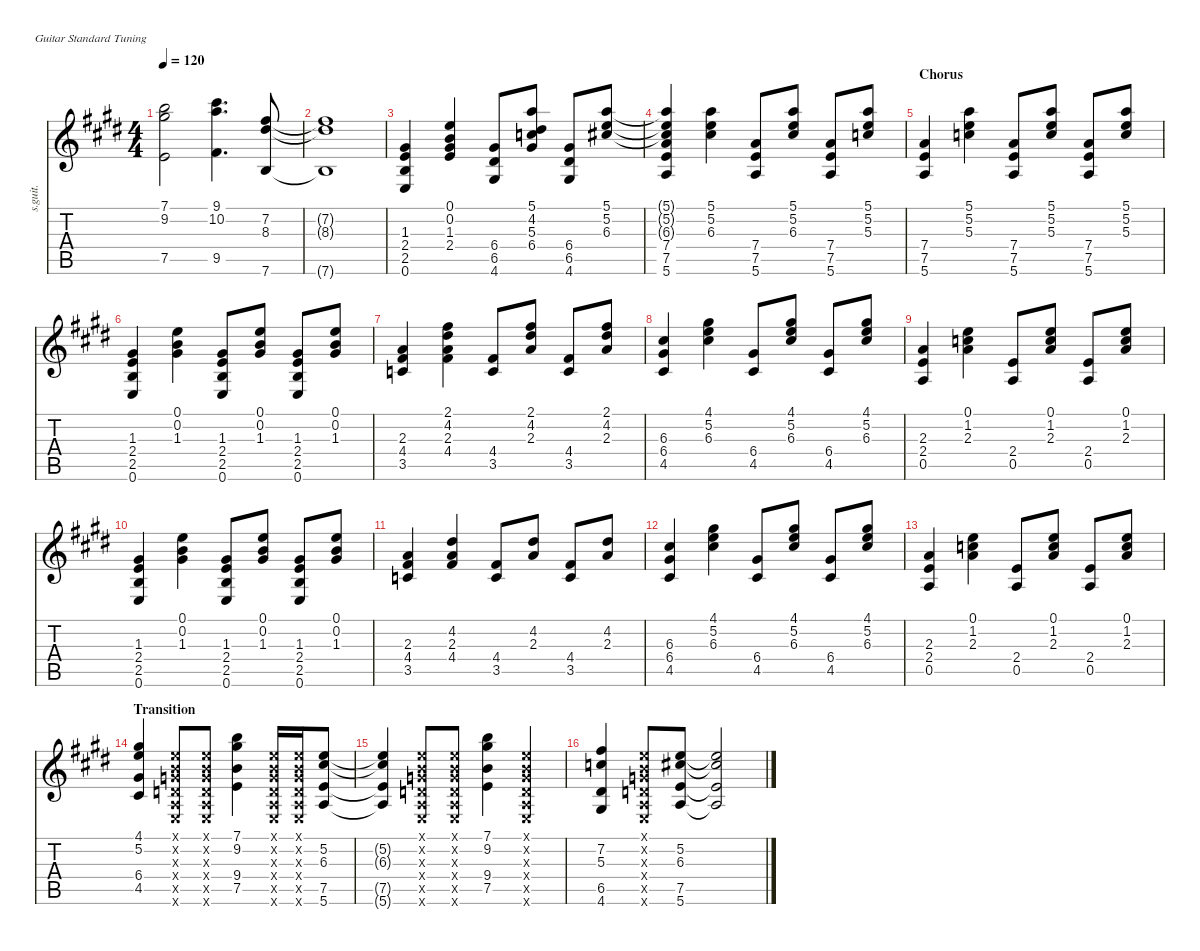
\defaultSystemsLayout 4
\hideDynamics
\bracketExtendMode nobrackets
\track ("Steel Guitar" "s.guit.") {instrument acousticguitarsteel}
\staff {score tabs}
\tuning (E4 B3 G3 D3 A2 E2)
\ts (4 4)
\tempo 120
\clef g2
\ks e
(7.5{acc forcenatural} 9.2{acc #} 7.1{acc forcenatural}).2{dy mf beam Down} (9.5{acc #} 10.2{acc forcenatural} 9.1{acc #}).4{d beam Down} (7.6{acc forcenatural} 8.3{acc #} 7.2{acc #}).8{beam Up} |
(7.6{t acc forcenatural} 8.3{t acc #} 7.2{t acc #}).1{beam Up} |
(0.6{acc forcenatural} 2.5{acc forcenatural} 2.4{acc forcenatural} 1.3{acc #}).4{beam Up} (2.4{acc forcenatural} 1.3{acc #} 0.2{acc forcenatural} 0.1{acc forcenatural}).4{beam Up} (4.6{acc #} 6.5{acc #} 6.4{acc #}).8{beam Up} (6.4{acc #} 5.3{acc forcenatural} 4.2{acc #} 5.1{acc forcenatural}).8{beam Up} (4.6{acc #} 6.5{acc #} 6.4{acc #}).8{beam Up} (6.3{acc #} 5.2{acc forcenatural} 5.1{acc forcenatural}).8{beam Up} |
(6.3{t acc #} 5.6{acc forcenatural} 5.2{t acc forcenatural} 7.4{acc forcenatural} 7.5{acc forcenatural} 5.1{t acc forcenatural}).4{beam Up} (6.3{acc #} 5.2{acc forcenatural} 5.1{acc forcenatural}).4{beam Down} (5.6{acc forcenatural} 7.5{acc forcenatural} 7.4{acc forcenatural}).8{beam Up} (6.3{acc #} 5.2{acc forcenatural} 5.1{acc forcenatural}).8{beam Up} (7.5{acc forcenatural} 5.6{acc forcenatural} 7.4{acc forcenatural}).8{beam Up} (5.3{acc forcenatural} 5.2{acc forcenatural} 5.1{acc forcenatural}).8{beam Up} |
\section ("" "Chorus")
(5.6{acc forcenatural} 7.5{acc forcenatural} 7.4{acc forcenatural}).4{beam Up} (5.3{acc forcenatural} 5.2{acc forcenatural} 5.1{acc forcenatural}).4{beam Down} (5.6{acc forcenatural} 7.5{acc forcenatural} 7.4{acc forcenatural}).8{beam Up} (5.3{acc forcenatural} 5.2{acc forcenatural} 5.1{acc forcenatural}).8{beam Up} (7.5{acc forcenatural} 5.6{acc forcenatural} 7.4{acc forcenatural}).8{beam Up} (5.3{acc forcenatural} 5.2{acc forcenatural} 5.1{acc forcenatural}).8{beam Up} |
(0.6{acc forcenatural} 2.5{acc forcenatural} 2.4{acc forcenatural} 1.3{acc #}).4{beam Up} (1.3{acc #} 0.2{acc forcenatural} 0.1{acc forcenatural}).4{beam Down} (0.6{acc forcenatural} 2.5{acc forcenatural} 2.4{acc forcenatural} 1.3{acc #}).8{beam Up} (1.3{acc #} 0.2{acc forcenatural} 0.1{acc forcenatural}).8{beam Up} (0.6{acc forcenatural} 2.5{acc forcenatural} 2.4{acc forcenatural} 1.3{acc #}).8{beam Up} (1.3{acc #} 0.2{acc forcenatural} 0.1{acc forcenatural}).8{beam Up} |
(3.5{acc forcenatural} 4.4{acc #} 2.3{acc forcenatural}).4{beam Up} (2.3{acc forcenatural} 4.2{acc #} 4.4{acc #} 2.1{acc #}).4{beam Down} (3.5{acc forcenatural} 4.4{acc #}).8{beam Up} (4.2{acc #} 2.3{acc forcenatural} 2.1{acc #}).8{beam Up} (3.5{acc forcenatural} 4.4{acc #}).8{beam Up} (4.2{acc #} 2.3{acc forcenatural} 2.1{acc #}).8{beam Up} |
(4.5{acc #} 6.4{acc #} 6.3{acc #}).4{beam Up} (4.1{acc #} 5.2{acc forcenatural} 6.3{acc #}).4{beam Down} (4.5{acc #} 6.4{acc #}).8{beam Up} (6.3{acc #} 5.2{acc forcenatural} 4.1{acc #}).8{beam Up} (6.4{acc #} 4.5{acc #}).8{beam Up} (4.1{acc #} 5.2{acc forcenatural} 6.3{acc #}).8{beam Up} |
(0.5{acc forcenatural} 2.4{acc forcenatural} 2.3{acc forcenatural}).4{beam Up} (1.2{acc forcenatural} 0.1{acc forcenatural} 2.3{acc forcenatural}).4{beam Down} (0.5{acc forcenatural} 2.4{acc forcenatural}).8{beam Up} (2.3{acc forcenatural} 1.2{acc forcenatural} 0.1{acc forcenatural}).8{beam Up} (2.4{acc forcenatural} 0.5{acc forcenatural}).8{beam Up} (2.3{acc forcenatural} 1.2{acc forcenatural} 0.1{acc forcenatural}).8{beam Up} |
(0.6{acc forcenatural} 2.5{acc forcenatural} 2.4{acc forcenatural} 1.3{acc #}).4{beam Up} (1.3{acc #} 0.2{acc forcenatural} 0.1{acc forcenatural}).4{beam Down} (0.6{acc forcenatural} 2.5{acc forcenatural} 2.4{acc forcenatural} 1.3{acc #}).8{beam Up} (1.3{acc #} 0.2{acc forcenatural} 0.1{acc forcenatural}).8{beam Up} (0.6{acc forcenatural} 2.5{acc forcenatural} 2.4{acc forcenatural} 1.3{acc #}).8{beam Up} (1.3{acc #} 0.2{acc forcenatural} 0.1{acc forcenatural}).8{beam Up} |
(3.5{acc forcenatural} 4.4{acc #} 2.3{acc forcenatural}).4{beam Up} (2.3{acc forcenatural} 4.2{acc #} 4.4{acc #}).4{beam Up} (3.5{acc forcenatural} 4.4{acc #}).8{beam Up} (4.2{acc #} 2.3{acc forcenatural}).8{beam Up} (3.5{acc forcenatural} 4.4{acc #}).8{beam Up} (4.2{acc #} 2.3{acc forcenatural}).8{beam Up} |
(4.5{acc #} 6.4{acc #} 6.3{acc #}).4{beam Up} (4.1{acc #} 5.2{acc forcenatural} 6.3{acc #}).4{beam Down} (4.5{acc #} 6.4{acc #}).8{beam Up} (6.3{acc #} 5.2{acc forcenatural} 4.1{acc #}).8{beam Up} (6.4{acc #} 4.5{acc #}).8{beam Up} (4.1{acc #} 5.2{acc forcenatural} 6.3{acc #}).8{beam Up} |
(0.5{acc forcenatural} 2.4{acc forcenatural} 2.3{acc forcenatural}).4{beam Up} (1.2{acc forcenatural} 0.1{acc forcenatural} 2.3{acc forcenatural}).4{beam Down} (0.5{acc forcenatural} 2.4{acc forcenatural}).8{beam Up} (2.3{acc forcenatural} 1.2{acc forcenatural} 0.1{acc forcenatural}).8{beam Up} (2.4{acc forcenatural} 0.5{acc forcenatural}).8{beam Up} (2.3{acc forcenatural} 1.2{acc forcenatural} 0.1{acc forcenatural}).8{beam Up} |
\section ("" "Transition")
(4.5{acc #} 5.2{acc forcenatural} 6.4{acc #} 4.1{acc #}).4{beam Up} (0.6{x acc forcenatural} 0.5{x acc forcenatural} 0.4{x acc forcenatural} 0.3{x acc forcenatural} 0.2{x acc forcenatural} 0.1{x acc forcenatural}).8{beam Up} (0.6{x acc forcenatural} 0.5{x acc forcenatural} 0.4{x acc forcenatural} 0.3{x acc forcenatural} 0.2{x acc forcenatural} 0.1{x acc forcenatural}).8{beam Up} (7.5{acc forcenatural} 9.2{acc #} 9.4{acc forcenatural} 7.1{acc forcenatural}).4{beam Down} (0.6{x acc forcenatural} 0.5{x acc forcenatural} 0.4{x acc forcenatural} 0.3{x acc forcenatural} 0.2{x acc forcenatural} 0.1{x acc forcenatural}).16{beam Up} (0.6{x acc forcenatural} 0.5{x acc forcenatural} 0.4{x acc forcenatural} 0.3{x acc forcenatural} 0.2{x acc forcenatural} 0.1{x acc forcenatural}).16{beam Up} (5.6{acc forcenatural} 6.3{acc #} 7.5{acc forcenatural} 5.2{acc forcenatural}).8{beam Up} |
(5.6{t acc forcenatural} 6.3{t acc #} 7.5{t acc forcenatural} 5.2{t acc forcenatural}).4{beam Up} (0.6{x acc forcenatural} 0.5{x acc forcenatural} 0.4{x acc forcenatural} 0.3{x acc forcenatural} 0.2{x acc forcenatural} 0.1{x acc forcenatural}).8{beam Up} (0.6{x acc forcenatural} 0.5{x acc forcenatural} 0.4{x acc forcenatural} 0.3{x acc forcenatural} 0.2{x acc forcenatural} 0.1{x acc forcenatural}).8{beam Up} (7.5{acc forcenatural} 9.2{acc #} 9.4{acc forcenatural} 7.1{acc forcenatural}).4{beam Down} (0.6{x acc forcenatural} 0.5{x acc forcenatural} 0.4{x acc forcenatural} 0.3{x acc forcenatural} 0.2{x acc forcenatural} 0.1{x acc forcenatural}).4{beam Up} |
(4.6{acc #} 5.3{acc forcenatural} 6.5{acc #} 7.2{acc #}).4{beam Up} (0.6{x acc forcenatural} 0.5{x acc forcenatural} 0.4{x acc forcenatural} 0.3{x acc forcenatural} 0.2{x acc forcenatural} 0.1{x acc forcenatural}).8{beam Up} (6.3{acc #} 5.6{acc forcenatural} 7.5{acc forcenatural} 5.2{acc forcenatural}).8{beam Up} (6.3{t acc #} 7.5{t acc forcenatural} 5.6{t acc forcenatural} 5.2{t acc forcenatural}).2{beam Up}
